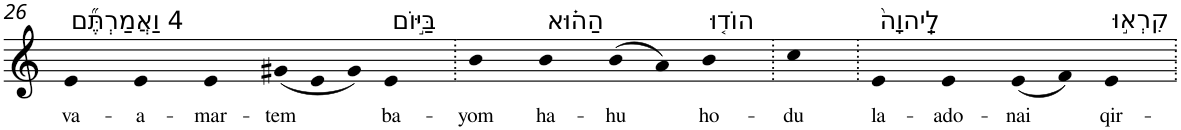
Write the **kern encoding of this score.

**kern	**text
*part1	*part1
*staff1	*staff1
*I"Piano	*
*I'Pno	*
!!LO:PB:g=z
*clefG2	*
*k[]	*
=26	=26
!LO:TX:a:t=4 וַאֲמַרְתֶּ֞ם	!
!	!LO:LY:b
4e	va-
!	!LO:LY:b
4e	-a-
!	!LO:LY:b
4e	-mar-
!	!LO:LY:b
(12g#X	-tem
12e	.
12g#)	.
!LO:TX:a:t=בַּיּ֣וֹם	!
!	!LO:LY:b
4e	ba-
=27.	=27.
!	!LO:LY:b
4b	-yom
!LO:TX:a:t=הַה֗וּא	!
!	!LO:LY:b
4b	ha-
!	!LO:LY:b
(8b	-hu
8a)	.
!LO:TX:a:t=הוֹד֤וּ	!
!	!LO:LY:b
4b	ho-
=28.	=28.
!	!LO:LY:b
4cc	-du
=29.	=29.
!LO:TX:a:t=לַֽיהוָה֙	!
!	!LO:LY:b
4e	la-
!	!LO:LY:b
4e	-ado-
!	!LO:LY:b
(8e	-nai
8f)	.
!LO:TX:a:t=קִרְא֣וּ	!
!	!LO:LY:b
4e	qir-
=.	=.
*-	*-
